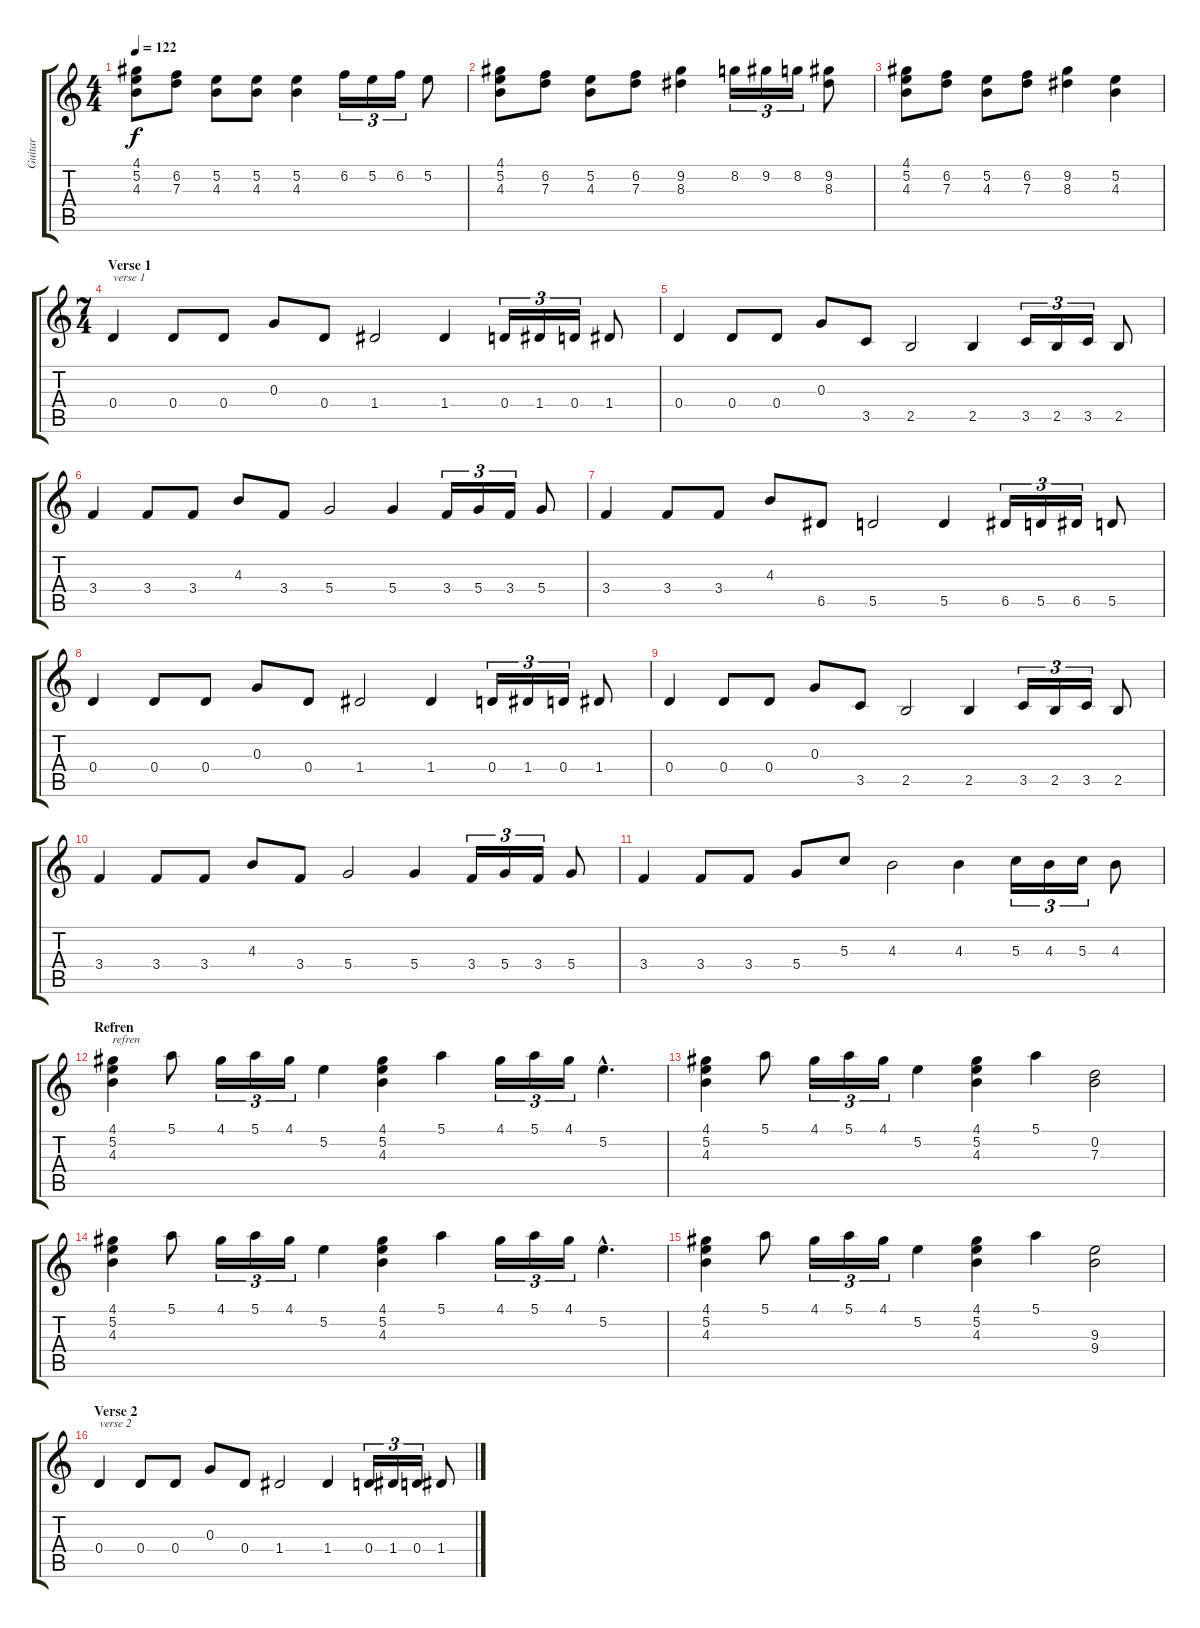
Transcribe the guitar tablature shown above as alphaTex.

\track ("Guitar" "Guitar") {instrument distortionguitar}
\staff {score tabs}
\tuning (E4 B3 G3 D3 A2 E2) {hide}
\ts (4 4)
\tempo 122
\clef g2
\ks c
(4.1 5.2 4.3).8{dy f} (6.2 7.3).8 (5.2 4.3).8 (5.2 4.3).8 (5.2 4.3).4 6.2.16{tu (3 2)} 5.2.16{tu (3 2)} 6.2.16{tu (3 2)} 5.2.8 |
(4.1 5.2 4.3).8 (6.2 7.3).8 (5.2 4.3).8 (6.2 7.3).8 (9.2 8.3).4 8.2.16{tu (3 2)} 9.2.16{tu (3 2)} 8.2.16{tu (3 2)} (9.2 8.3).8 |
(4.1 5.2 4.3).8 (6.2 7.3).8 (5.2 4.3).8 (6.2 7.3).8 (9.2 8.3).4 (5.2 4.3).4 |
\ts (7 4)
\section ("" "Verse 1")
0.4.4{txt "verse 1"} 0.4.8 0.4.8 0.3.8 0.4.8 1.4.2 1.4.4 0.4.16{tu (3 2)} 1.4.16{tu (3 2)} 0.4.16{tu (3 2)} 1.4.8 |
0.4.4 0.4.8 0.4.8 0.3.8 3.5.8 2.5.2 2.5.4 3.5.16{tu (3 2)} 2.5.16{tu (3 2)} 3.5.16{tu (3 2)} 2.5.8 |
3.4.4 3.4.8 3.4.8 4.3.8 3.4.8 5.4.2 5.4.4 3.4.16{tu (3 2)} 5.4.16{tu (3 2)} 3.4.16{tu (3 2)} 5.4.8 |
3.4.4 3.4.8 3.4.8 4.3.8 6.5.8 5.5.2 5.5.4 6.5.16{tu (3 2)} 5.5.16{tu (3 2)} 6.5.16{tu (3 2)} 5.5.8 |
0.4.4 0.4.8 0.4.8 0.3.8 0.4.8 1.4.2 1.4.4 0.4.16{tu (3 2)} 1.4.16{tu (3 2)} 0.4.16{tu (3 2)} 1.4.8 |
0.4.4 0.4.8 0.4.8 0.3.8 3.5.8 2.5.2 2.5.4 3.5.16{tu (3 2)} 2.5.16{tu (3 2)} 3.5.16{tu (3 2)} 2.5.8 |
3.4.4 3.4.8 3.4.8 4.3.8 3.4.8 5.4.2 5.4.4 3.4.16{tu (3 2)} 5.4.16{tu (3 2)} 3.4.16{tu (3 2)} 5.4.8 |
3.4.4 3.4.8 3.4.8 5.4.8 5.3.8 4.3.2 4.3.4 5.3.16{tu (3 2)} 4.3.16{tu (3 2)} 5.3.16{tu (3 2)} 4.3.8 |
\section ("" "Refren")
(4.1 5.2 4.3).4{txt "refren"} 5.1.8 4.1.16{tu (3 2)} 5.1.16{tu (3 2)} 4.1.16{tu (3 2)} 5.2.4 (4.1 5.2 4.3).4 5.1.4 4.1.16{tu (3 2)} 5.1.16{tu (3 2)} 4.1.16{tu (3 2)} 5.2{hac}.4{d} |
(4.1 5.2 4.3).4 5.1.8 4.1.16{tu (3 2)} 5.1.16{tu (3 2)} 4.1.16{tu (3 2)} 5.2.4 (4.1 5.2 4.3).4 5.1.4 (0.2 7.3).2 |
(4.1 5.2 4.3).4 5.1.8 4.1.16{tu (3 2)} 5.1.16{tu (3 2)} 4.1.16{tu (3 2)} 5.2.4 (4.1 5.2 4.3).4 5.1.4 4.1.16{tu (3 2)} 5.1.16{tu (3 2)} 4.1.16{tu (3 2)} 5.2{hac}.4{d} |
(4.1 5.2 4.3).4 5.1.8 4.1.16{tu (3 2)} 5.1.16{tu (3 2)} 4.1.16{tu (3 2)} 5.2.4 (4.1 5.2 4.3).4 5.1.4 (9.3 9.4).2 |
\section ("" "Verse 2")
0.4.4{txt "verse 2"} 0.4.8 0.4.8 0.3.8 0.4.8 1.4.2 1.4.4 0.4.16{tu (3 2)} 1.4.16{tu (3 2)} 0.4.16{tu (3 2)} 1.4.8
